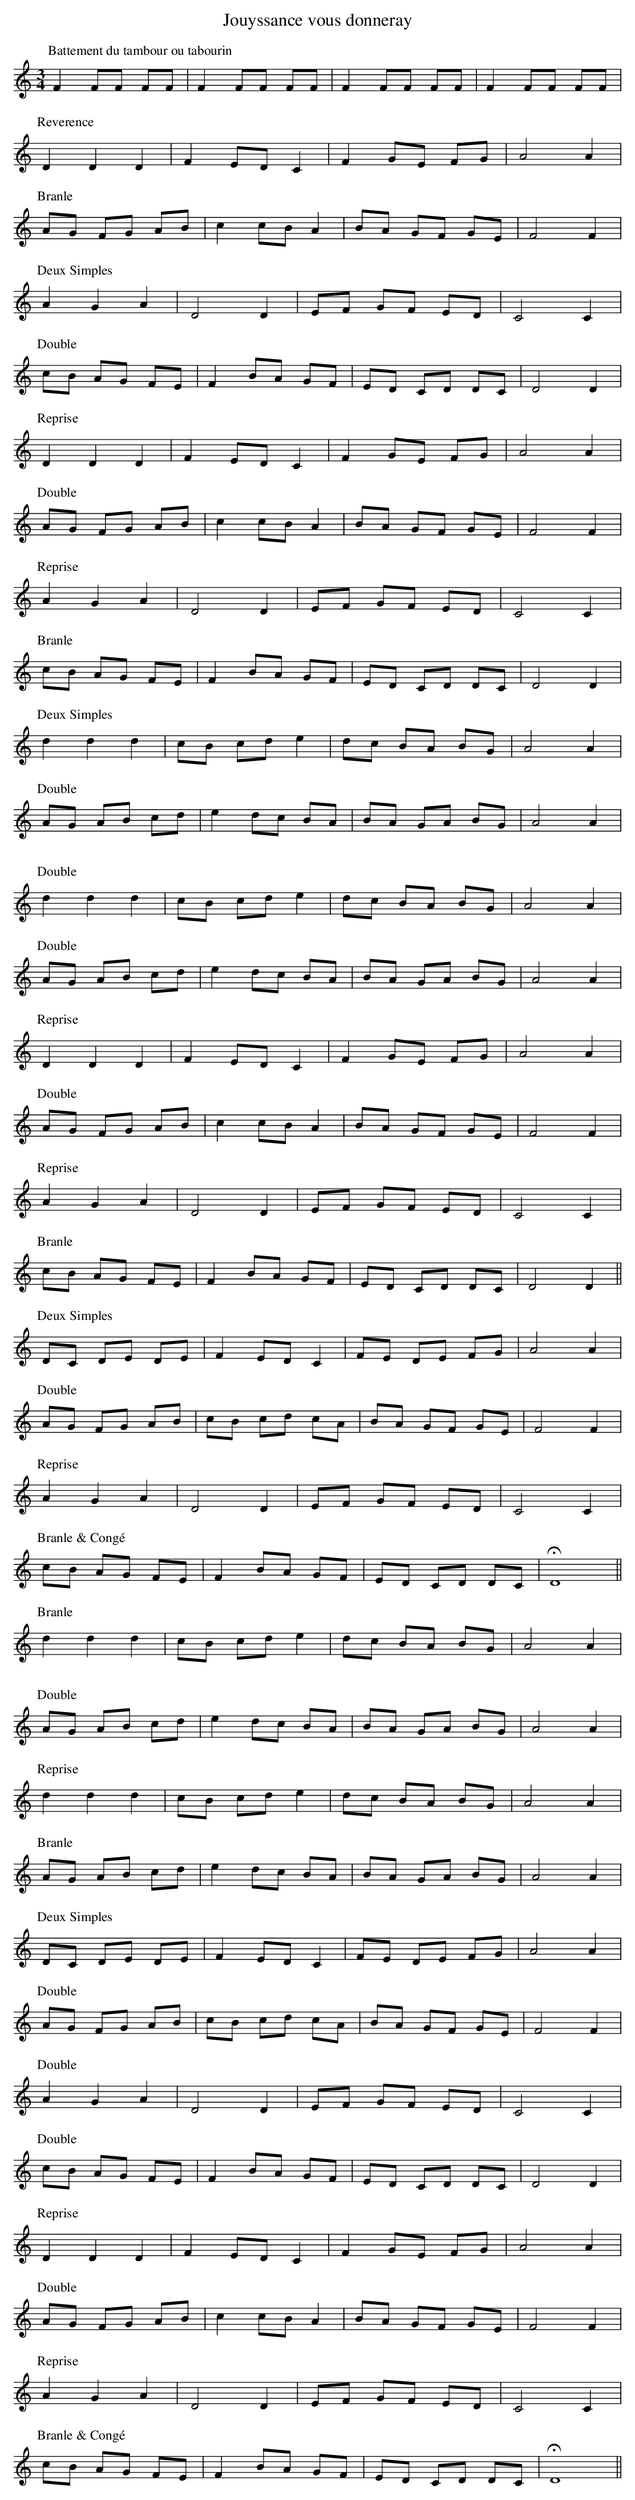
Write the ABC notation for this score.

X:1
T:Jouyssance vous donneray
M:3/4
L:1/8
K:C
P:Battement du tambour ou tabourin
F2 FF FF | F2 FF FF | F2 FF FF | F2 FF FF |
P:Reverence
D2 D2 D2 | F2 ED C2 | F2 GE FG | A4 A2 |
P:Branle
AG FG AB | c2 cB A2 | BA GF GE | F4 F2 |
P:Deux Simples
A2 G2 A2 | D4 D2 | EF GF ED | C4 C2 |
P:Double
cB AG FE | F2 BA GF | ED CD DC | D4 D2 |
P:Reprise
D2 D2 D2 | F2 ED C2 | F2 GE FG | A4 A2 |
P:Double
AG FG AB | c2 cB A2 | BA GF GE | F4 F2 |
P:Reprise
A2 G2 A2 | D4 D2 | EF GF ED | C4 C2 |
P:Branle
cB AG FE | F2 BA GF | ED CD DC | D4 D2 |
P:Deux Simples
d2 d2 d2 | cB cd e2 | dc BA BG | A4 A2 |
P:Double
AG AB cd | e2 dc BA | BA GA BG | A4 A2 |
P:Double
d2 d2 d2 | cB cd e2 | dc BA BG | A4 A2 |
P:Double
AG AB cd | e2 dc BA | BA GA BG | A4 A2 |
P:Reprise
D2 D2 D2 | F2 ED C2 | F2 GE FG | A4 A2 |
P:Double
AG FG AB | c2 cB A2 | BA GF GE | F4 F2 |
P:Reprise
A2 G2 A2 | D4 D2 | EF GF ED | C4 C2 |
P:Branle
cB AG FE | F2 BA GF | ED CD DC | D4 D2 ||
P:Deux Simples
DC DE DE | F2 ED C2 | FE DE FG | A4 A2 |
P:Double
AG FG AB | cB cd cA | BA GF GE | F4 F2 |
P:Reprise
A2 G2 A2 | D4 D2 | EF GF ED | C4 C2 |
P:Branle & Congé
cB AG FE | F2 BA GF | ED CD DC | H D8 ||
P:Branle
d2 d2 d2 | cB cd e2 | dc BA BG | A4 A2 |
P:Double
AG AB cd | e2 dc BA | BA GA BG | A4 A2 |
P:Reprise
d2 d2 d2 | cB cd e2 | dc BA BG | A4 A2 |
P:Branle
AG AB cd | e2 dc BA | BA GA BG | A4 A2 |
P:Deux Simples
DC DE DE | F2 ED C2 | FE DE FG | A4 A2 |
P:Double
AG FG AB | cB cd cA | BA GF GE | F4 F2 |
P:Double
A2 G2 A2 | D4 D2 | EF GF ED | C4 C2 |
P:Double
cB AG FE | F2 BA GF | ED CD DC | D4 D2 |
P:Reprise
D2 D2 D2 | F2 ED C2 | F2 GE FG | A4 A2 |
P:Double
AG FG AB | c2 cB A2 | BA GF GE | F4 F2 |
P:Reprise
A2 G2 A2 | D4 D2 | EF GF ED | C4 C2 |
P:Branle & Congé
cB AG FE | F2 BA GF | ED CD DC | H D8 ||
